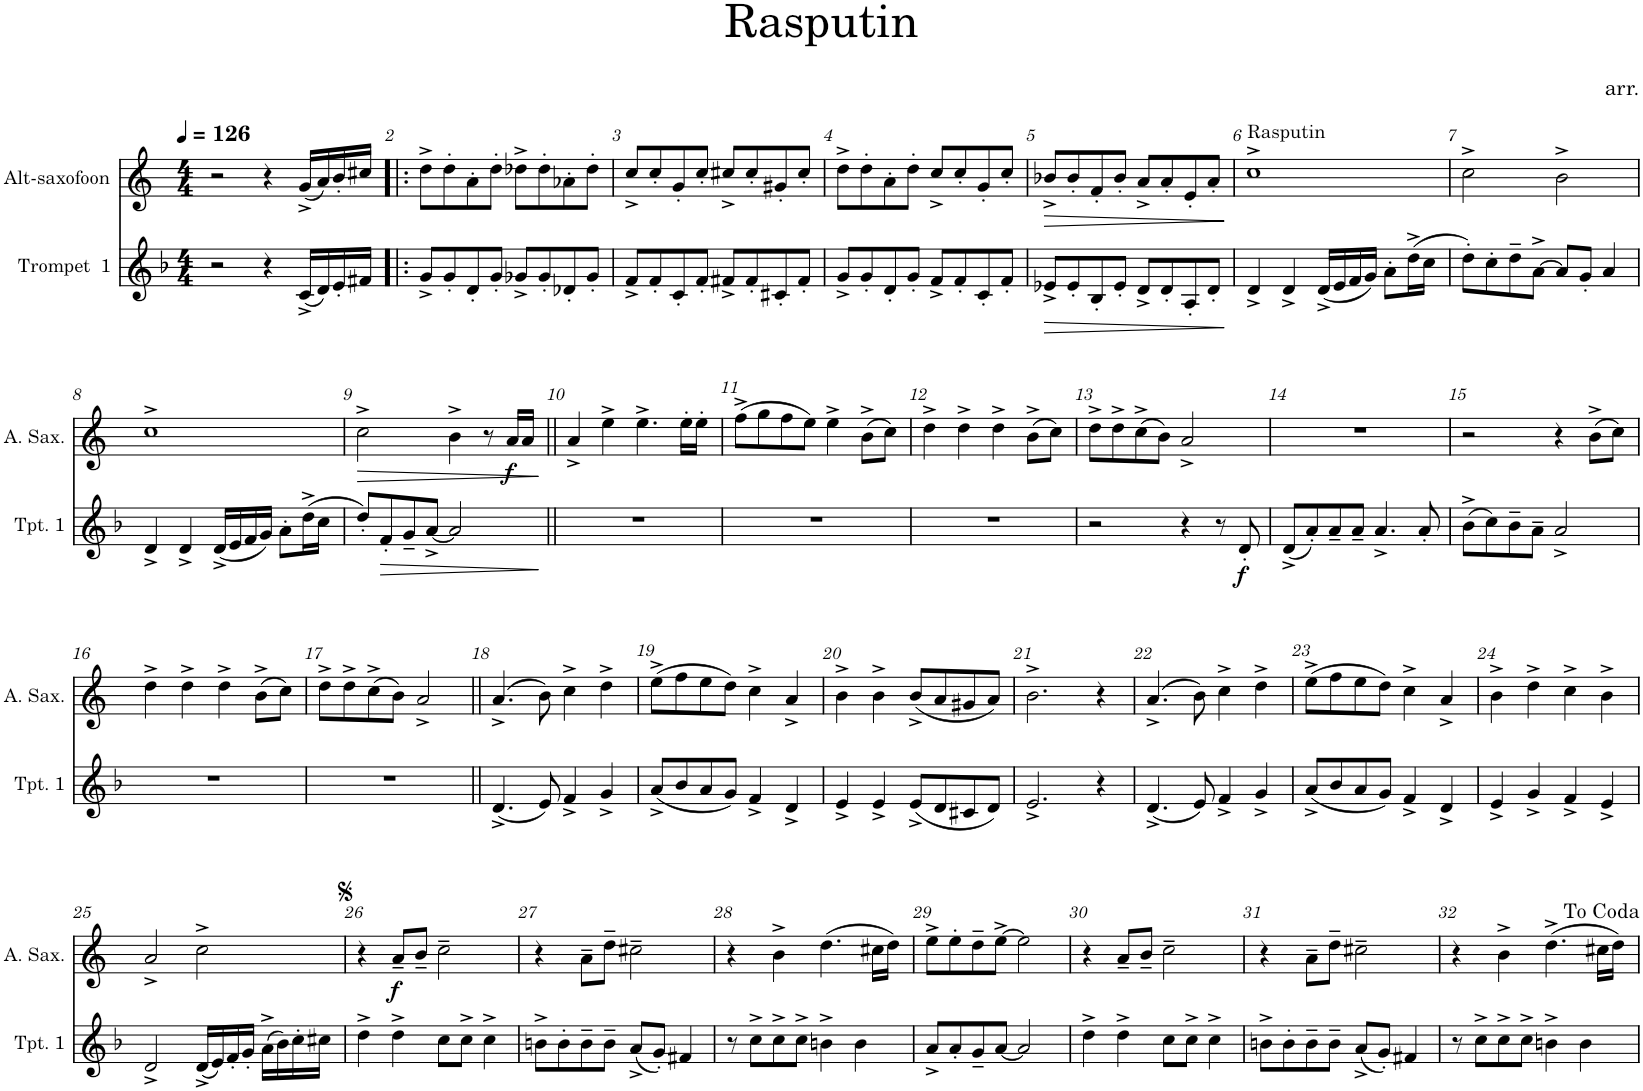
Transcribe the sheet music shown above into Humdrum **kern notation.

**kern	**dynam	**kern	**dynam
*part2	*part2	*part1	*part1
*staff2	*staff2	*staff1	*staff1
*I"Trompet  1	*	*I"Alt-saxofoon	*
*I'Tpt. 1	*	*I'A. Sax.	*
*clefG2	*	*clefG2	*
*Trd1c2	*	*Trd5c9	*
*k[b-]	*	*k[]	*
*M4/4	*	*M4/4	*
*MM126	*	*MM126	*
=1	=1	=1	=1
2r	.	2r	.
4r	.	4r	.
(16c^/LL	.	(16g^/LL	.
16d/)	.	16a/)	.
16e'/	.	16b'/	.
16f#X/JJ	.	16cc#X/JJ	.
=2!|:	=2!|:	=2!|:	=2!|:
8g^/L	.	8dd^\L	.
8g'/	.	8dd'\	.
8d'/	.	8a'\	.
8g'/J	.	8dd'\J	.
8g-X^/L	.	8dd-X^\L	.
8g-'/	.	8dd-'\	.
8d-X'/	.	8a-X'\	.
8g-'/J	.	8dd-'\J	.
=3	=3	=3	=3
8f^/L	.	8cc^/L	.
8f'/	.	8cc'/	.
8c'/	.	8g'/	.
8f'/J	.	8cc'/J	.
8f#X^/L	.	8cc#X^/L	.
8f#'/	.	8cc#'/	.
8c#X'/	.	8g#X'/	.
8f#'/J	.	8cc#'/J	.
=4	=4	=4	=4
8g^/L	.	8dd^\L	.
8g'/	.	8dd'\	.
8d'/	.	8a'\	.
8g'/J	.	8dd'\J	.
8f^/L	.	8cc^/L	.
8f'/	.	8cc'/	.
8c'/	.	8g'/	.
8f'/J	.	8cc'/J	.
=5	=5	=5	=5
!	!LO:HP:b	!	!LO:HP:b
8e-X^/L	>	8b-X^/L	>
8e-'/	.	8b-'/	.
8B-'/	.	8f'/	.
8e-'/J	.	8b-'/J	.
8d^/L	.	8a^/L	.
8d'/	.	8a'/	.
8A'/	.	8e'/	.
8d'/J	.	8a'/J	.
.	]	.	]
=6	=6	=6	=6
!	!	!LO:TX:a:t=Rasputin	!
4d^/	.	1cc^	.
4d^/	.	.	.
(16d^/LL	.	.	.
16e/	.	.	.
16f/	.	.	.
16g/JJ)	.	.	.
8a'\L	.	.	.
(16dd^\L	.	.	.
16cc\JJ	.	.	.
=7	=7	=7	=7
8dd'\L)	.	2cc^\	.
8cc'\	.	.	.
8dd~\	.	.	.
[8a^\J	.	.	.
8a/L]	.	2b^\	.
8g'/J	.	.	.
4a/	.	.	.
!!LO:LB:g=z
=8	=8	=8	=8
4d^/	.	1cc^	.
4d^/	.	.	.
(16d^/LL	.	.	.
16e/	.	.	.
16f/	.	.	.
16g/JJ)	.	.	.
8a'\L	.	.	.
(16dd^\L	.	.	.
16cc\JJ	.	.	.
=9	=9	=9	=9
!	!	!	!LO:HP:b
8dd'/L)	.	2cc^\	>
!	!LO:HP:b	!	!
8f'/	>	.	.
8g~/	.	.	.
[8a^/J	.	.	.
2a/]	.	4b^\	.
.	.	8r	.
!	!	!	!LO:DY:b
.	.	16a/LL	f
.	.	16a/JJ	.
.	]	.	]
=10||	=10||	=10||	=10||
1r	.	4a^/	.
.	.	4ee^\	.
.	.	4.ee^\	.
.	.	16ee'\LL	.
.	.	16ee'\JJ	.
=11	=11	=11	=11
1r	.	(8ff^\L	.
.	.	8gg\	.
.	.	8ff\	.
.	.	8ee\J)	.
.	.	4ee^\	.
.	.	(8b^\L	.
.	.	8cc\J)	.
=12	=12	=12	=12
1r	.	4dd^\	.
.	.	4dd^\	.
.	.	4dd^\	.
.	.	(8b^\L	.
.	.	8cc\J)	.
=13	=13	=13	=13
2r	.	8dd^\L	.
.	.	8dd^\	.
.	.	(8cc^\	.
.	.	8b\J)	.
4r	.	2a^/	.
8r	.	.	.
!	!LO:DY:b	!	!
8d'/	f	.	.
=14	=14	=14	=14
(8d^/L	.	1r	.
8a'/)	.	.	.
8a~/	.	.	.
8a~/J	.	.	.
4.a^/	.	.	.
8a'/	.	.	.
=15	=15	=15	=15
(8b-^\L	.	2r	.
8cc\)	.	.	.
8b-~\	.	.	.
8a~\J	.	.	.
2a^/	.	4r	.
.	.	(8b^\L	.
.	.	8cc\J)	.
!!LO:LB:g=z
=16	=16	=16	=16
1r	.	4dd^\	.
.	.	4dd^\	.
.	.	4dd^\	.
.	.	(8b^\L	.
.	.	8cc\J)	.
=17	=17	=17	=17
1r	.	8dd^\L	.
.	.	8dd^\	.
.	.	(8cc^\	.
.	.	8b\J)	.
.	.	2a^/	.
=18||	=18||	=18||	=18||
(4.d^/	.	(4.a^/	.
8e/)	.	8b\)	.
4f^/	.	4cc^\	.
4g^/	.	4dd^\	.
=19	=19	=19	=19
(8a^/L	.	(8ee^\L	.
8b-/	.	8ff\	.
8a/	.	8ee\	.
8g/J)	.	8dd\J)	.
4f^/	.	4cc^\	.
4d^/	.	4a^/	.
=20	=20	=20	=20
4e^/	.	4b^\	.
4e^/	.	4b^\	.
(8e^/L	.	(8b^/L	.
8d/	.	8a/	.
8c#X/	.	8g#X/	.
8d/J)	.	8a/J)	.
=21	=21	=21	=21
2.e^/	.	2.b^\	.
4r	.	4r	.
=22	=22	=22	=22
(4.d^/	.	(4.a^/	.
8e/)	.	8b\)	.
4f^/	.	4cc^\	.
4g^/	.	4dd^\	.
=23	=23	=23	=23
(8a^/L	.	(8ee^\L	.
8b-/	.	8ff\	.
8a/	.	8ee\	.
8g/J)	.	8dd\J)	.
4f^/	.	4cc^\	.
4d^/	.	4a^/	.
=24	=24	=24	=24
4e^/	.	4b^\	.
4g^/	.	4dd^\	.
4f^/	.	4cc^\	.
4e^/	.	4b^\	.
!!LO:LB:g=z
=25	=25	=25	=25
2d^/	.	2a^/	.
(16d^/LL	.	2cc^\	.
16e/)	.	.	.
16f'/	.	.	.
16g'/JJ	.	.	.
(16a^\LL	.	.	.
16b-\)	.	.	.
16cc'\	.	.	.
16cc#X\JJ	.	.	.
=26	=26	=26	=26
4dd^\	.	4r	.
!	!	!	!LO:DY:b
4dd^\	.	8a~/L	f
.	.	8b~/J	.
8cc\L	.	2cc~\	.
8cc^\J	.	.	.
4cc^\	.	.	.
=27	=27	=27	=27
8bn^\L	.	4r	.
8b'\	.	.	.
8b~\	.	8a~\L	.
8b~\J	.	8dd~\J	.
(8a^/L	.	2cc#X~\	.
8g'/J)	.	.	.
4f#X/	.	.	.
=28	=28	=28	=28
8r	.	4r	.
8cc^\L	.	.	.
8cc^\	.	4b^\	.
8cc^\J	.	.	.
4bn^\	.	(4.dd\	.
4b\	.	.	.
.	.	16cc#X\LL	.
.	.	16dd\JJ)	.
=29	=29	=29	=29
8a^/L	.	8ee^\L	.
8a'/	.	8ee'\	.
8g~/	.	8dd~\	.
[8a/J	.	[8ee^\J	.
2a/]	.	2ee\]	.
=30	=30	=30	=30
4dd^\	.	4r	.
4dd^\	.	8a~/L	.
.	.	8b~/J	.
8cc\L	.	2cc~\	.
8cc^\J	.	.	.
4cc^\	.	.	.
=31	=31	=31	=31
8bn^\L	.	4r	.
8b'\	.	.	.
8b~\	.	8a~\L	.
8b~\J	.	8dd~\J	.
(8a^/L	.	2cc#X~\	.
8g'/J)	.	.	.
4f#X/	.	.	.
=32	=32	=32	=32
8r	.	4r	.
8cc^\L	.	.	.
8cc^\	.	4b^\	.
8cc^\J	.	.	.
4bn^\	.	(4.dd^\	.
4b\	.	.	.
.	.	16cc#X\LL	.
.	.	16dd\JJ)	.
=	=	=	=
*-	*-	*-	*-
